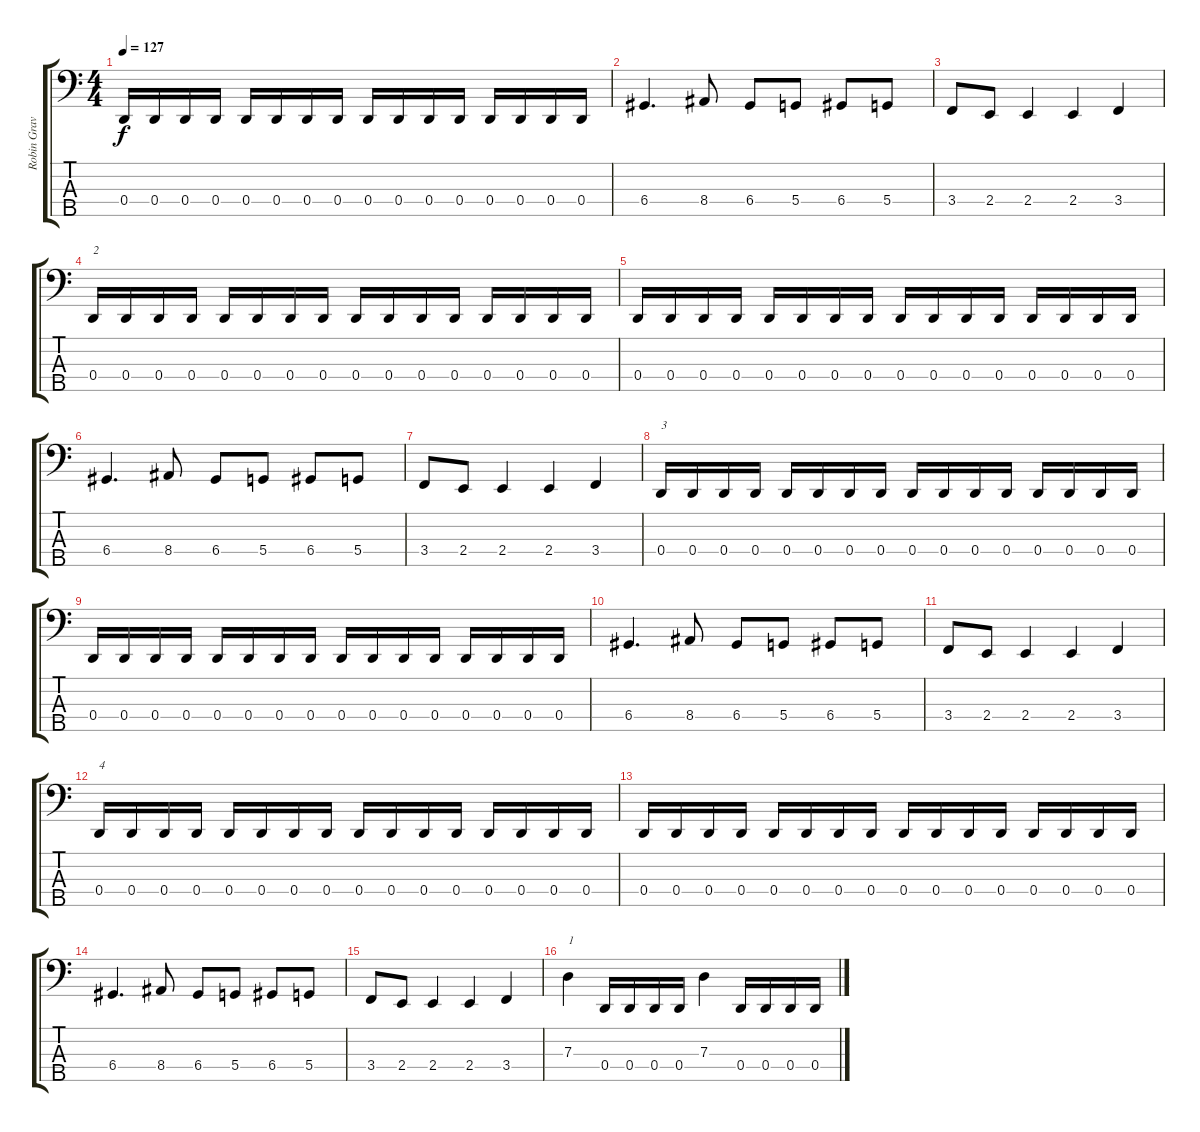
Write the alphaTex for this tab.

\track ("Robin Graves" "Robin Grav") {instrument electricbasspick}
\staff {score tabs}
\tuning (F2 C2 G1 D1 A0) {hide}
\ts (4 4)
\tempo 127
\clef f4
\ks c
0.4.16{dy f} 0.4.16 0.4.16 0.4.16 0.4.16 0.4.16 0.4.16 0.4.16 0.4.16 0.4.16 0.4.16 0.4.16 0.4.16 0.4.16 0.4.16 0.4.16 |
6.4.4{d} 8.4.8 6.4.8 5.4.8 6.4.8 5.4.8 |
3.4.8 2.4.8 2.4.4 2.4.4 3.4.4 |
0.4.16{txt "2"} 0.4.16 0.4.16 0.4.16 0.4.16 0.4.16 0.4.16 0.4.16 0.4.16 0.4.16 0.4.16 0.4.16 0.4.16 0.4.16 0.4.16 0.4.16 |
0.4.16 0.4.16 0.4.16 0.4.16 0.4.16 0.4.16 0.4.16 0.4.16 0.4.16 0.4.16 0.4.16 0.4.16 0.4.16 0.4.16 0.4.16 0.4.16 |
6.4.4{d} 8.4.8 6.4.8 5.4.8 6.4.8 5.4.8 |
3.4.8 2.4.8 2.4.4 2.4.4 3.4.4 |
0.4.16{txt "3"} 0.4.16 0.4.16 0.4.16 0.4.16 0.4.16 0.4.16 0.4.16 0.4.16 0.4.16 0.4.16 0.4.16 0.4.16 0.4.16 0.4.16 0.4.16 |
0.4.16 0.4.16 0.4.16 0.4.16 0.4.16 0.4.16 0.4.16 0.4.16 0.4.16 0.4.16 0.4.16 0.4.16 0.4.16 0.4.16 0.4.16 0.4.16 |
6.4.4{d} 8.4.8 6.4.8 5.4.8 6.4.8 5.4.8 |
3.4.8 2.4.8 2.4.4 2.4.4 3.4.4 |
0.4.16{txt "4"} 0.4.16 0.4.16 0.4.16 0.4.16 0.4.16 0.4.16 0.4.16 0.4.16 0.4.16 0.4.16 0.4.16 0.4.16 0.4.16 0.4.16 0.4.16 |
0.4.16 0.4.16 0.4.16 0.4.16 0.4.16 0.4.16 0.4.16 0.4.16 0.4.16 0.4.16 0.4.16 0.4.16 0.4.16 0.4.16 0.4.16 0.4.16 |
6.4.4{d} 8.4.8 6.4.8 5.4.8 6.4.8 5.4.8 |
3.4.8 2.4.8 2.4.4 2.4.4 3.4.4 |
7.3.4{txt "1"} 0.4.16 0.4.16 0.4.16 0.4.16 7.3.4 0.4.16 0.4.16 0.4.16 0.4.16
